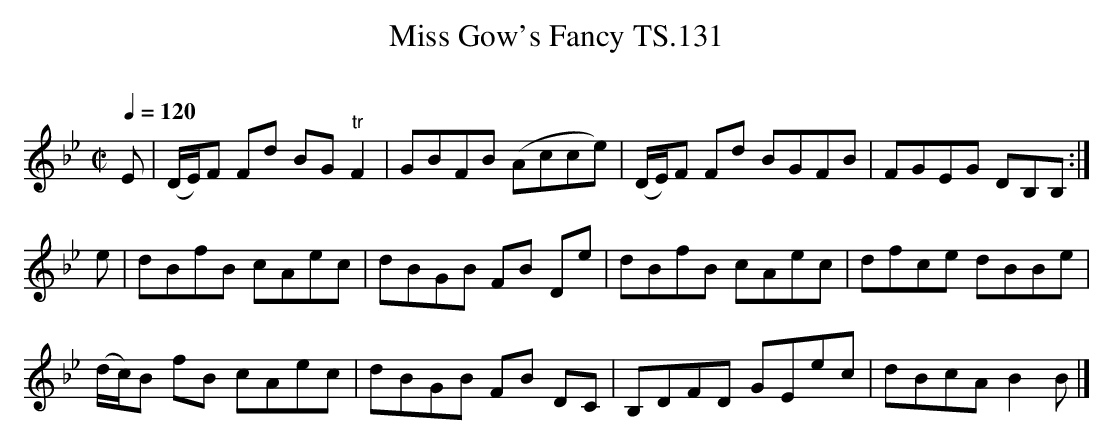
X:1
T:Miss Gow's Fancy TS.131
M:C|
L:1/8
Q:1/4=120
O:
K:Bb
E|(D/E/)F Fd BG"tr"F2|GBFB (Acce)|(D/E/)F Fd BGFB|FGEG DB,B,:|
e|dBfB cAec|dBGB FB De|dBfB cAec|dfce dBBe|
(d/c/)B fB cAec|dBGB FB DC|B,DFD GEec|dBcA B2B|]
